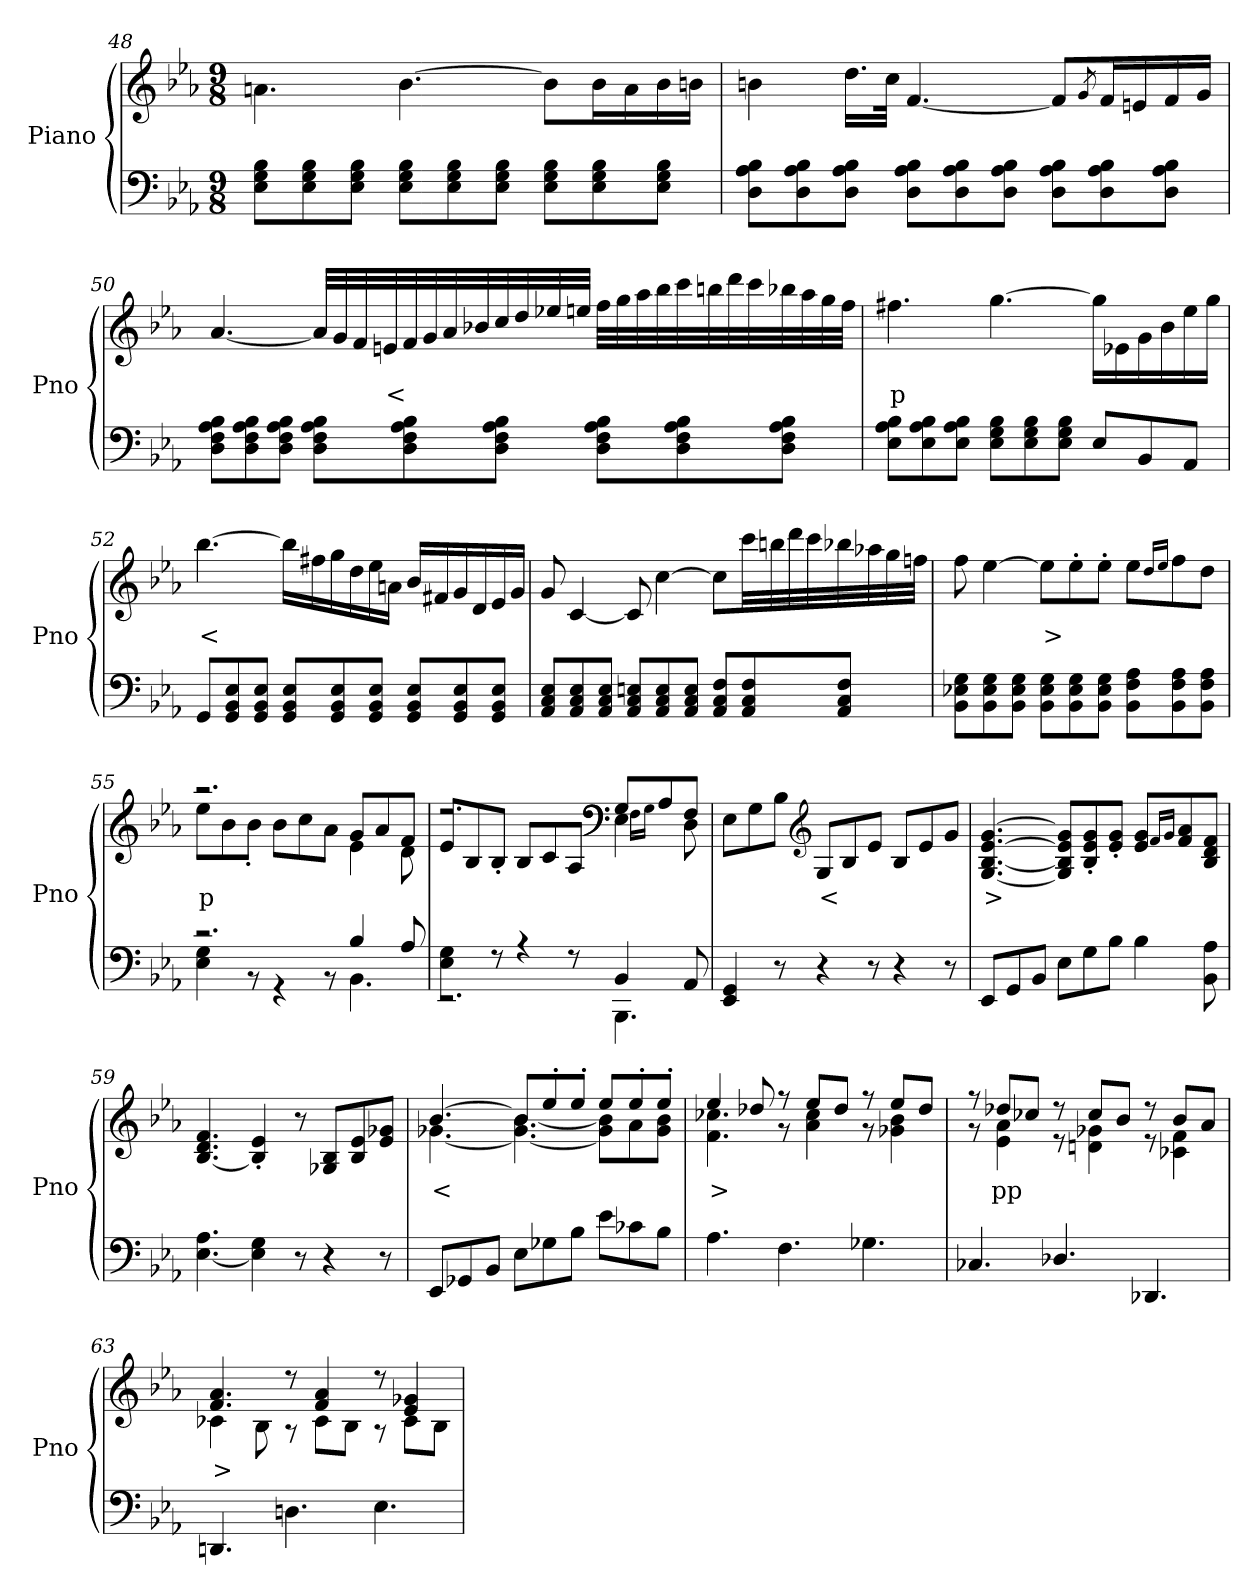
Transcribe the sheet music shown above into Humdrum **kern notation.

**kern	**kern	**text
*part2	*part1	*part1
*staff2	*staff1	*staff1
*I"Piano	*I"Piano	*
*I'Pno	*I'Pno	*
*clefF4	*clefG2	*
*k[b-e-a-]	*k[b-e-a-]	*
*E-:	*E-:	*
*M9/8	*M9/8	*
=48	=48	=48
8E-\ 8G\ 8B-\L	4.an\	.
8E-\ 8G\ 8B-\	.	.
8E-\ 8G\ 8B-\J	.	.
8E-\ 8G\ 8B-\L	[4.b-\	.
8E-\ 8G\ 8B-\	.	.
8E-\ 8G\ 8B-\J	.	.
8E-\ 8G\ 8B-\L	8b-\L]	.
8E-\ 8G\ 8B-\	16b-\L	.
.	16a\	.
8E-\ 8G\ 8B-\J	16b-\	.
.	16bn\JJ	.
!!LO:LB:g=z
=49	=49	=49
8D\ 8A-\ 8B-\L	4bn\	.
8D\ 8A-\ 8B-\	.	.
8D\ 8A-\ 8B-\J	16.dd\LL	.
.	32cc\JJk	.
8D\ 8A-\ 8B-\L	[4.f/	.
8D\ 8A-\ 8B-\	.	.
8D\ 8A-\ 8B-\J	.	.
8D\ 8A-\ 8B-\L	8f/L]	.
.	8qg/	.
8D\ 8A-\ 8B-\	16f/L	.
.	16en/	.
8D\ 8A-\ 8B-\J	16f/	.
.	16g/JJ	.
=50	=50	=50
8D\ 8F\ 8A-\ 8B-\L	[4.a-/	.
8D\ 8F\ 8A-\ 8B-\	.	.
8D\ 8F\ 8A-\ 8B-\J	.	.
8D\ 8F\ 8A-\ 8B-\L	32a-/LLL]	.
.	32g/	.
.	32f/	.
.	32en/	<
8D\ 8F\ 8A-\ 8B-\	32f/	.
.	32g/	.
.	32a-/	.
.	32b-X/	.
8D\ 8F\ 8A-\ 8B-\J	32cc/	.
.	32dd/	.
.	32ee-X/	.
.	32een/JJJ	.
8D\ 8F\ 8A-\ 8B-\L	32ff\LLL	.
.	32gg\	.
.	32aa-\	.
.	32bb-\	.
8D\ 8F\ 8A-\ 8B-\	32ccc\	.
.	32bbn\	.
.	32ddd\	.
.	32ccc\	.
8D\ 8F\ 8A-\ 8B-\J	32bb-X\	.
.	32aa-\	.
.	32gg\	.
.	32ff\JJJ	.
!!LO:PB:g=z
=51	=51	=51
8E-\ 8A-\ 8B-\L	4.ff#X\	p
8E-\ 8A-\ 8B-\	.	.
8E-\ 8A-\ 8B-\J	.	.
8E-\ 8G\ 8B-\L	[4.gg\	.
8E-\ 8G\ 8B-\	.	.
8E-\ 8G\ 8B-\J	.	.
8E-/L	16gg\LL]	.
.	16e-X\	.
8BB-/	16g\	.
.	16b-\	.
8AA-/J	16ee-\	.
.	16gg\JJ	.
=52	=52	=52
8GG/L	[4.bb-\	<
8GG/ 8BB-/ 8E-/	.	.
8GG/ 8BB-/ 8E-/J	.	.
8GG/ 8BB-/ 8E-/L	16bb-\LL]	.
.	16ff#X\	.
8GG/ 8BB-/ 8E-/	16gg\	.
.	16dd\	.
8GG/ 8BB-/ 8E-/J	16ee-\	.
.	16an\JJ	.
8GG/ 8BB-/ 8E-/L	16b-/LL	.
.	16f#X/	.
8GG/ 8BB-/ 8E-/	16g/	.
.	16d/	.
8GG/ 8BB-/ 8E-/J	16e-/	.
.	16g/JJ	.
=53	=53	=53
8AA-/ 8C/ 8E-/L	8g/	.
8AA-/ 8C/ 8E-/	[4c/	.
8AA-/ 8C/ 8E-/J	.	.
8AA-/ 8C/ 8En/L	8c/]	.
8AA-/ 8C/ 8E/	[4cc\	.
8AA-/ 8C/ 8E/J	.	.
8AA-/ 8C/ 8F/L	8cc\L]	.
8AA-/ 8C/ 8F/	32ccc\LL	.
.	32bbn\	.
.	32ddd\	.
.	32ccc\	.
8AA-/ 8C/ 8F/J	32bb-X\	.
.	32aa-X\	.
.	32gg\	.
.	32ffn\JJJ	.
!!LO:LB:g=z
=54	=54	=54
8BB-\ 8E-X\ 8G\L	8ff\	.
8BB-\ 8E-\ 8G\	[4ee-\	.
8BB-\ 8E-\ 8G\J	.	.
8BB-\ 8E-\ 8G\L	8ee-\L]	>
8BB-\ 8E-\ 8G\	8ee-'\	.
8BB-\ 8E-\ 8G\J	8ee-'\J	.
8BB-\ 8F\ 8A-\L	8ee-\L	.
.	16qdd/LL	.
.	16qee-/JJ	.
8BB-\ 8F\ 8A-\	8ff\	.
8BB-\ 8F\ 8A-\J	8dd\J	.
=55	=55	=55
*^	*^	*
2.r	4E-\ 4G\	2.r	8ee-\L	p
.	.	.	8b-\	.
.	8r	.	8b-'\J	.
.	4r	.	8b-\L	.
.	.	.	8cc\	.
.	8r	.	8a-\J	.
4B-/	4.BB-\	8g/L	4e-\	.
.	.	8a-/	.	.
8A-/	.	8f/J	8d\	.
=56	=56	=56	=56	=56
4E-\ 4G\	2.r	2.r	8e-/L	.
.	.	.	8B-/	.
8r	.	.	8B-'/J	.
4r	.	.	8B-/L	.
.	.	.	8c/	.
8r	.	.	8A-/J	.
*	*	*clefF4	*	*
4BB-/	4.BBB-\	4E-\	8G/L	.
.	.	.	16qF\LL	.
.	.	.	16qG\JJ	.
.	.	.	8A-/	.
8AA-/	.	8D\	8F/J	.
*v	*v	*	*	*
*	*v	*v	*
=57	=57	=57
4EE-/ 4GG/	8E-\L	.
.	8G\	.
8r	8B-\J	.
*	*clefG2	*
4r	8G/L	<
.	8B-/	.
8r	8e-/J	.
4r	8B-/L	.
.	8e-/	.
8r	8g/J	.
!!LO:LB:g=z
=58	=58	=58
8EE-/L	[4.G/ [4.B-/ [4.e-/ [4.g/	>
8GG/	.	.
8BB-/J	.	.
8E-\L	8G/] 8B-/] 8e-/] 8g/]L	.
8G\	8B-/' 8e-/' 8g/'	.
8B-\J	8e-/' 8g/'J	.
4B-\	8e-/ 8g/L	.
.	16qf/LL	.
.	16qg/JJ	.
.	8f/ 8a-/	.
8BB-\ 8A-\	8B-/ 8d/ 8f/J	.
=59	=59	=59
[4.E-\ 4.A-\	[4.B-/ 4.d/ 4.f/	.
4E-\] 4G\	4B-/]' 4e-/'	.
8r	8r	.
4r	8G-X/ 8B-/L	.
.	8B-/ 8e-/	.
8r	8e-/ 8g-X/J	.
=60	=60	=60
*	*^	*
8EE-/L	[4.b-/	[4.g-X\	<
8GG-X/	.	.	.
8BB-/J	.	.	.
8E-\L	8b-/L]	4.g-\_ [4.b-\	.
8G-X\	8ee-'/	.	.
8B-\J	8ee-'/J	.	.
8e-\L	8ee-/L	8g-\] 8b-\]L	.
8c-X\	8ee-'/	8a-\	.
8B-\J	8ee-'/J	8g-\ 8b-\J	.
=61	=61	=61	=61
4.A-\	4ee-/	4.f\ 4.cc-X\	>
.	8dd-X/	.	.
4.F\	8r	8r	.
.	8ee-/L	4a-\ 4cc-\	.
.	8dd-/J	.	.
4.G-X\	8r	8r	.
.	8ee-/L	4g-X\ 4b-\	.
.	8dd-/J	.	.
!!LO:LB:g=z	!!
=62	=62	=62	=62
4.C-X/	8r	8r	.
.	8dd-X/L	4e-\ 4a-\	pp
.	8cc-X/J	.	.
4.D-X/	8r	8r	.
.	8cc-/L	4dn\ 4g-X\	.
.	8b-/J	.	.
4.DD-X/	8r	8r	.
.	8b-/L	4c-X\ 4f\	.
.	8a-/J	.	.
=63	=63	=63	=63
4.DDn/	4.f/ 4.a-/	4c-X\	>
.	.	8B-\	.
4.Dn\	8r	8r	.
.	4f/ 4a-/	8c-\L	.
.	.	8B-\J	.
4.E-\	8r	8r	.
.	4e-/ 4g-X/	8c-\L	.
.	.	8B-\J	.
*	*v	*v	*
=	=	=
*-	*-	*-
